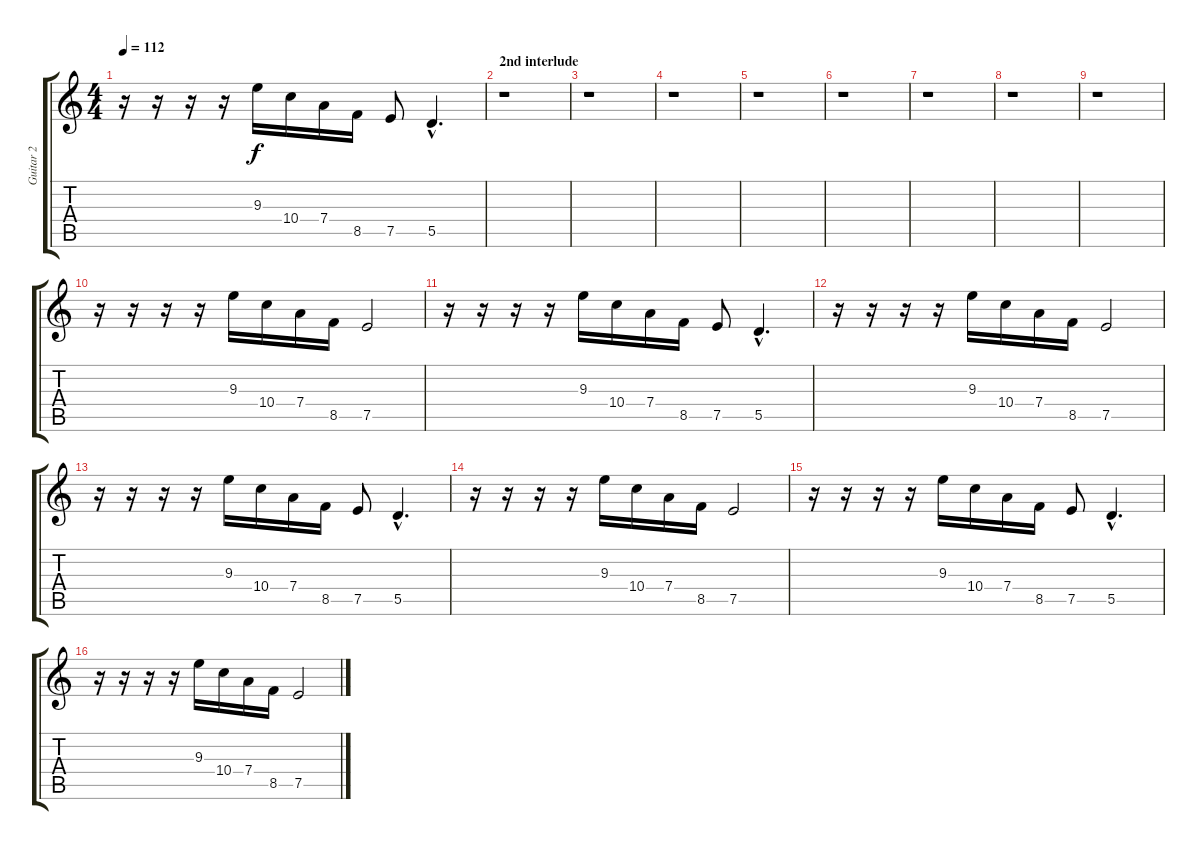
\track ("Guitar 2" "Guitar 2") {instrument overdrivenguitar}
\staff {score tabs}
\tuning (E4 B3 G3 D3 A2 E2) {hide}
\ts (4 4)
\tempo 112
\clef g2
\ks c
r.16{dy f} r.16 r.16 r.16 9.3.16 10.4.16 7.4.16 8.5.16 7.5.8 5.5{hac}.4{d} |
\section ("" "2nd interlude")
r.1 |
r.1 |
r.1 |
r.1 |
r.1 |
r.1 |
r.1 |
r.1 |
r.16 r.16 r.16 r.16 9.3.16 10.4.16 7.4.16 8.5.16 7.5.2 |
r.16 r.16 r.16 r.16 9.3.16 10.4.16 7.4.16 8.5.16 7.5.8 5.5{hac}.4{d} |
r.16 r.16 r.16 r.16 9.3.16 10.4.16 7.4.16 8.5.16 7.5.2 |
r.16 r.16 r.16 r.16 9.3.16 10.4.16 7.4.16 8.5.16 7.5.8 5.5{hac}.4{d} |
r.16 r.16 r.16 r.16 9.3.16 10.4.16 7.4.16 8.5.16 7.5.2 |
r.16 r.16 r.16 r.16 9.3.16 10.4.16 7.4.16 8.5.16 7.5.8 5.5{hac}.4{d} |
r.16 r.16 r.16 r.16 9.3.16 10.4.16 7.4.16 8.5.16 7.5.2
